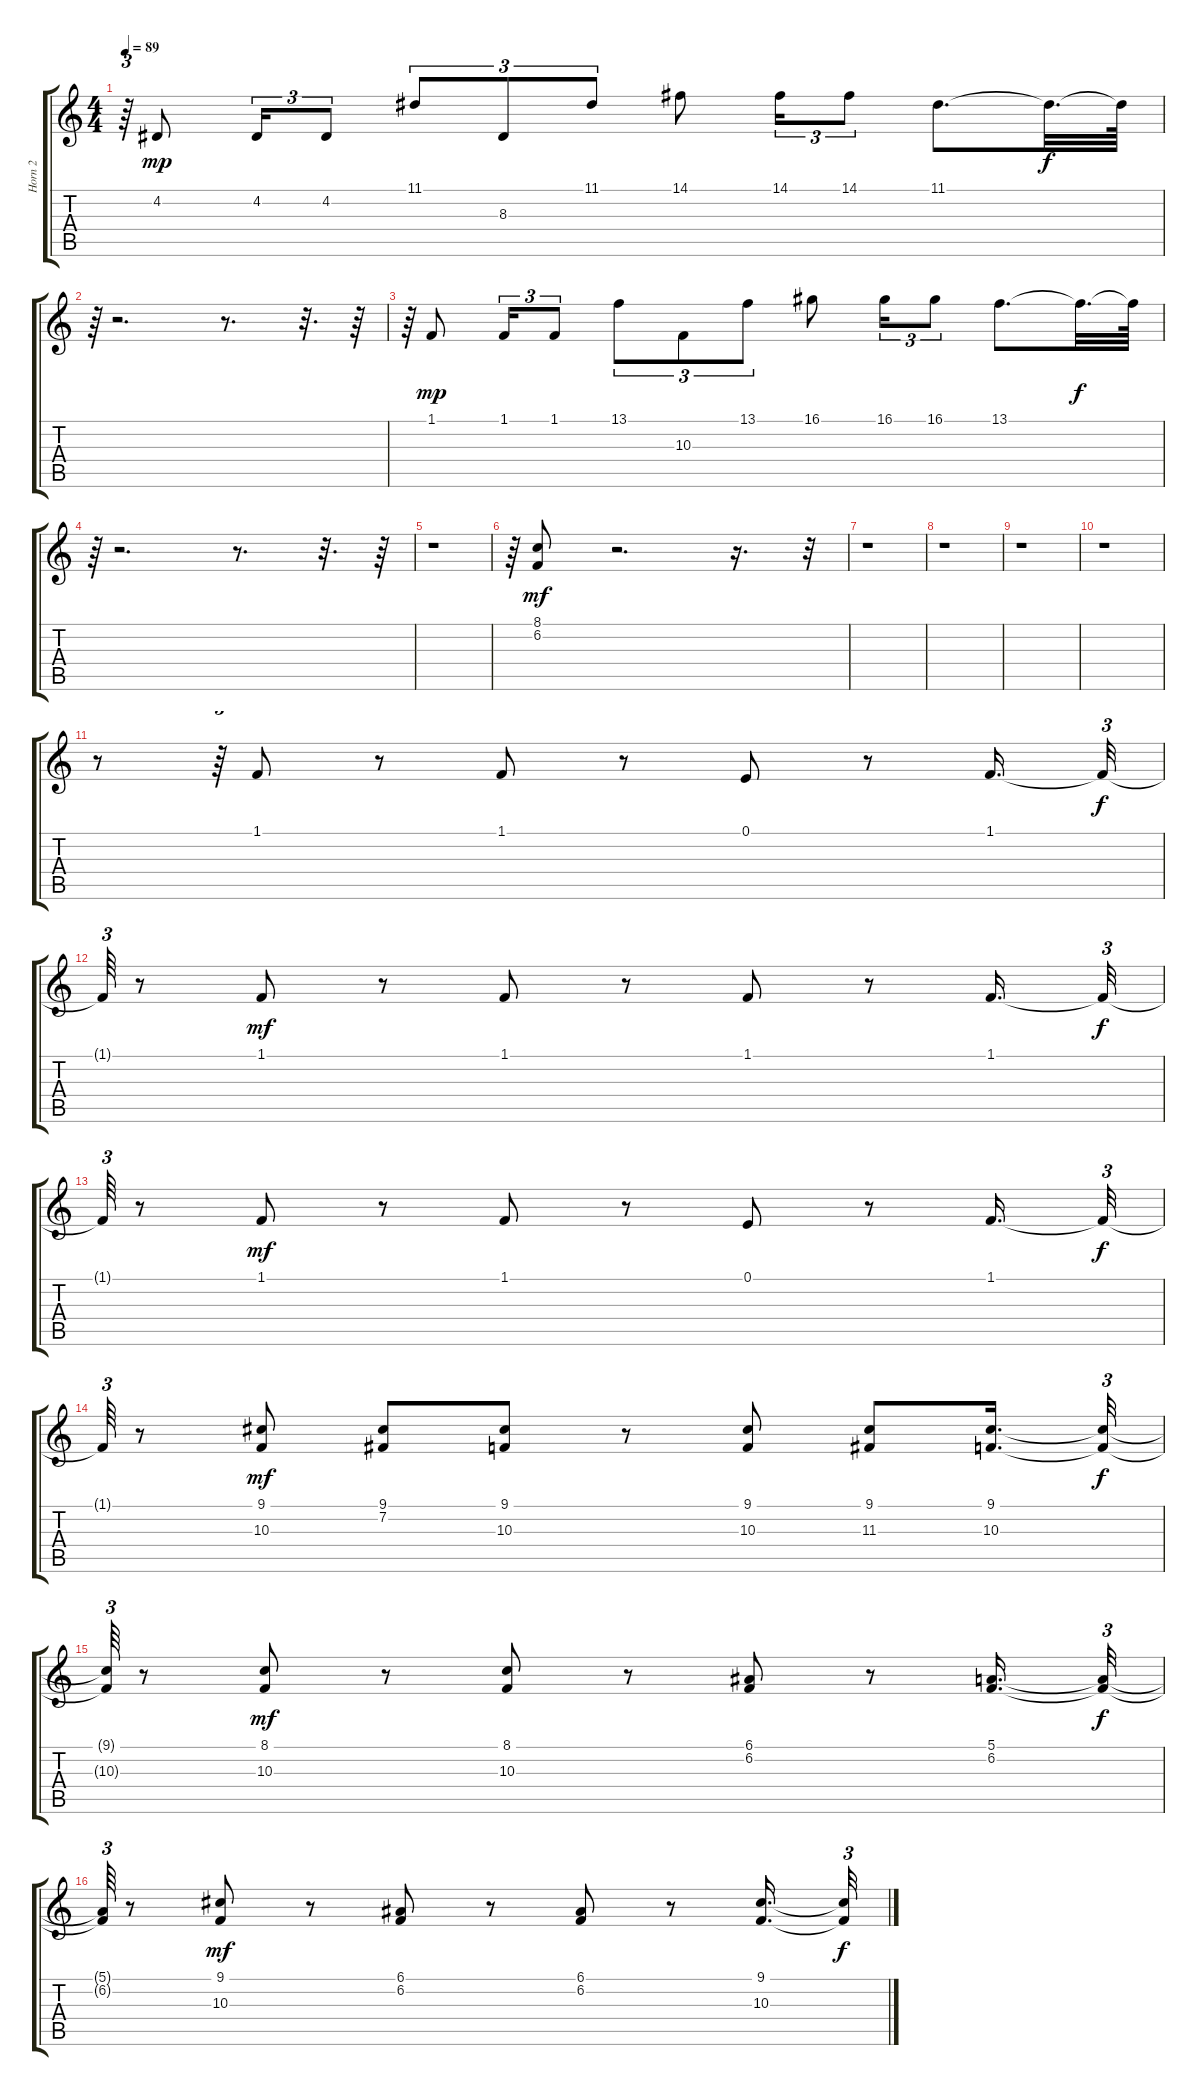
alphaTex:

\track ("Horn 2" "Horn 2") {instrument frenchhorn}
\staff {score tabs}
\tuning (E4 B3 G3 D3 A2 E2) {hide}
\ts (4 4)
\tempo 89
\clef g2
\ks c
r.64{tu (3 2) dy f} 4.2.8{dy mp} 4.2.16{tu (3 2)} 4.2.8{tu (3 2)} 11.1.8{tu (3 2)} 8.3.8{tu (3 2)} 11.1.8{tu (3 2)} 14.1.8 14.1.16{tu (3 2)} 14.1.8{tu (3 2)} 11.1.8{d} 11.1{t}.32{d dy f} 11.1{t}.64 |
r.64{tu (3 2)} r.2{d} r.8{d} r.32{d} r.64 |
r.64{tu (3 2)} 1.1.8{dy mp} 1.1.16{tu (3 2)} 1.1.8{tu (3 2)} 13.1.8{tu (3 2)} 10.3.8{tu (3 2)} 13.1.8{tu (3 2)} 16.1.8 16.1.16{tu (3 2)} 16.1.8{tu (3 2)} 13.1.8{d} 13.1{t}.32{d dy f} 13.1{t}.64 |
r.64{tu (3 2)} r.2{d} r.8{d} r.32{d} r.64 |
r.1 |
r.64{tu (3 2)} (8.1 6.2).8{dy mf} r.2{d} r.16{d} r.32{tu (3 2)} |
r.1 |
r.1 |
r.1 |
r.1 |
r.8 r.64{tu (3 2)} 1.1.8 r.8 1.1.8 r.8 0.1.8 r.8 1.1.16{d} 1.1{t}.32{tu (3 2) dy f} |
1.1{t}.64{tu (3 2)} r.8 1.1.8{dy mf} r.8 1.1.8 r.8 1.1.8 r.8 1.1.16{d} 1.1{t}.32{tu (3 2) dy f} |
1.1{t}.64{tu (3 2)} r.8 1.1.8{dy mf} r.8 1.1.8 r.8 0.1.8 r.8 1.1.16{d} 1.1{t}.32{tu (3 2) dy f} |
1.1{t}.64{tu (3 2)} r.8 (9.1 10.3).8{dy mf} (9.1 7.2).8 (9.1 10.3).8 r.8 (9.1 10.3).8 (9.1 11.3).8 (9.1 10.3).16{d} (9.1{t} 10.3{t}).32{tu (3 2) dy f} |
(9.1{t} 10.3{t}).64{tu (3 2)} r.8 (8.1 10.3).8{dy mf} r.8 (8.1 10.3).8 r.8 (6.1 6.2).8 r.8 (5.1 6.2).16{d} (5.1{t} 6.2{t}).32{tu (3 2) dy f} |
(5.1{t} 6.2{t}).64{tu (3 2)} r.8 (9.1 10.3).8{dy mf} r.8 (6.1 6.2).8 r.8 (6.1 6.2).8 r.8 (9.1 10.3).16{d} (9.1{t} 10.3{t}).32{tu (3 2) dy f}
